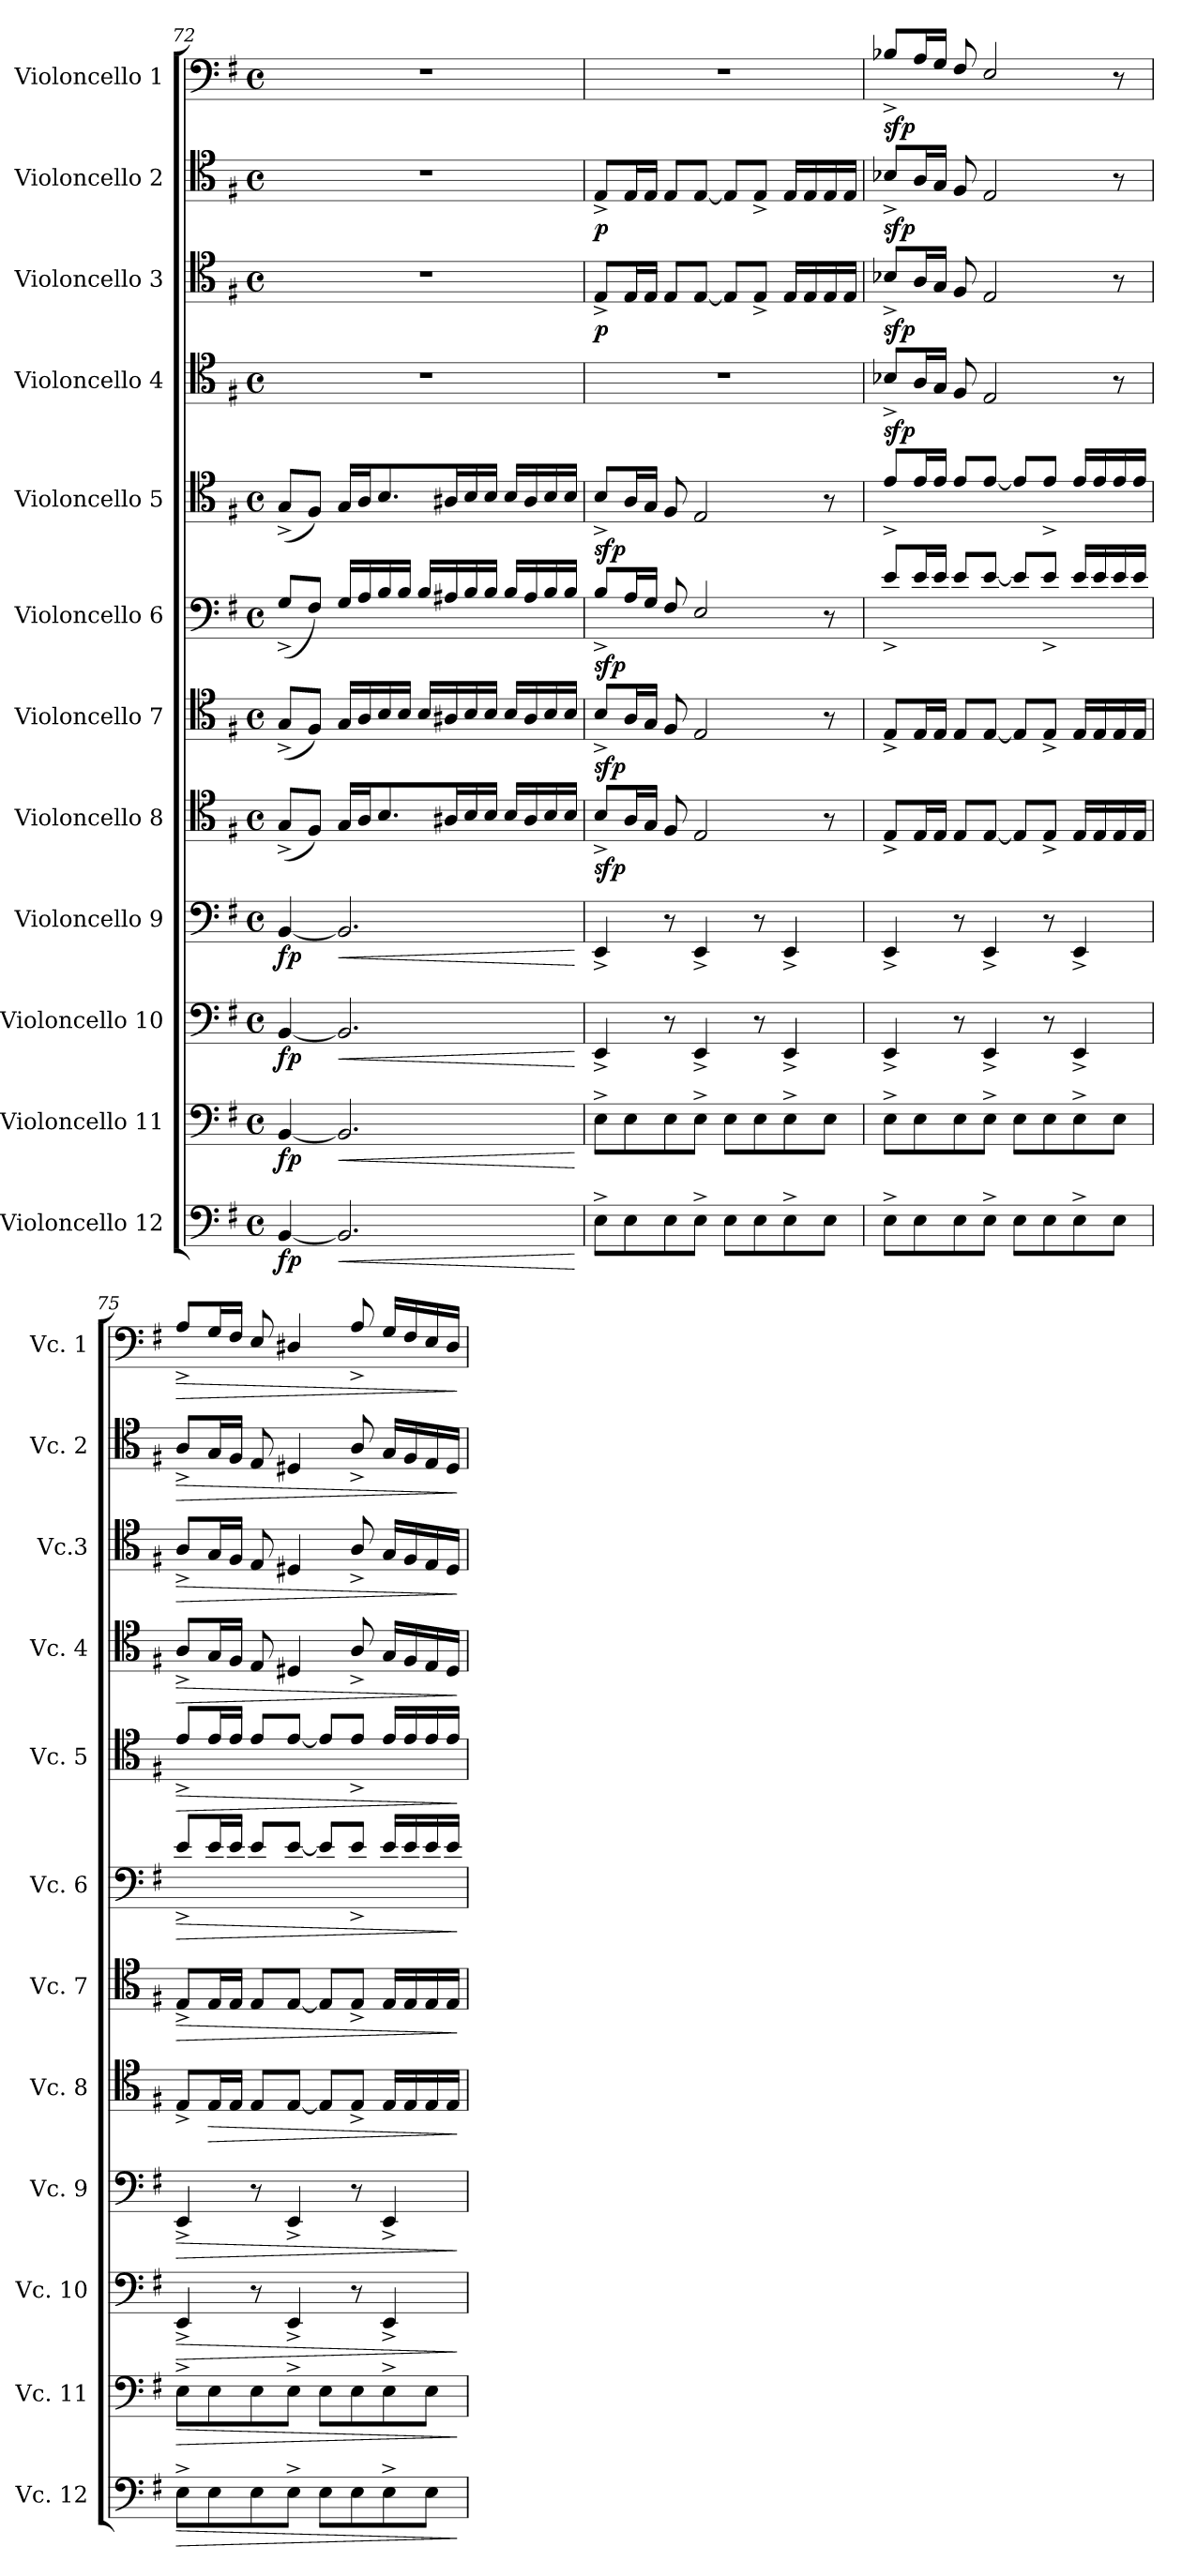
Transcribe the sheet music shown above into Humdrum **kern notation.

**kern	**dynam	**kern	**dynam	**kern	**dynam	**kern	**dynam	**kern	**dynam	**kern	**dynam	**kern	**dynam	**kern	**dynam	**kern	**dynam	**kern	**dynam	**kern	**dynam	**kern	**dynam
*part12	*part12	*part11	*part11	*part10	*part10	*part9	*part9	*part8	*part8	*part7	*part7	*part6	*part6	*part5	*part5	*part4	*part4	*part3	*part3	*part2	*part2	*part1	*part1
*staff12	*staff12	*staff11	*staff11	*staff10	*staff10	*staff9	*staff9	*staff8	*staff8	*staff7	*staff7	*staff6	*staff6	*staff5	*staff5	*staff4	*staff4	*staff3	*staff3	*staff2	*staff2	*staff1	*staff1
*I"Violoncello 12	*	*I"Violoncello 11	*	*I"Violoncello 10	*	*I"Violoncello 9	*	*I"Violoncello 8	*	*I"Violoncello 7	*	*I"Violoncello 6	*	*I"Violoncello 5	*	*I"Violoncello 4	*	*I"Violoncello 3	*	*I"Violoncello 2	*	*I"Violoncello 1	*
*I'Vc. 12	*	*I'Vc. 11	*	*I'Vc. 10	*	*I'Vc. 9	*	*I'Vc. 8	*	*I'Vc. 7	*	*I'Vc. 6	*	*I'Vc. 5	*	*I'Vc. 4	*	*I'Vc.3	*	*I'Vc. 2	*	*I'Vc. 1	*
*clefF4	*	*clefF4	*	*clefF4	*	*clefF4	*	*clefC4	*	*clefC4	*	*clefF4	*	*clefC4	*	*clefC4	*	*clefC4	*	*clefC4	*	*clefF4	*
*k[f#]	*	*k[f#]	*	*k[f#]	*	*k[f#]	*	*k[f#]	*	*k[f#]	*	*k[f#]	*	*k[f#]	*	*k[f#]	*	*k[f#]	*	*k[f#]	*	*k[f#]	*
*M4/4	*	*M4/4	*	*M4/4	*	*M4/4	*	*M4/4	*	*M4/4	*	*M4/4	*	*M4/4	*	*M4/4	*	*M4/4	*	*M4/4	*	*M4/4	*
*met(c)	*	*met(c)	*	*met(c)	*	*met(c)	*	*met(c)	*	*met(c)	*	*met(c)	*	*met(c)	*	*met(c)	*	*met(c)	*	*met(c)	*	*met(c)	*
=72	=72	=72	=72	=72	=72	=72	=72	=72	=72	=72	=72	=72	=72	=72	=72	=72	=72	=72	=72	=72	=72	=72	=72
!	!LO:DY:b	!	!LO:DY:b	!	!LO:DY:b	!	!LO:DY:b	!	!	!	!	!	!	!	!	!	!	!	!	!	!	!	!
[4BB/	fp	[4BB/	fp	[4BB/	fp	[4BB/	fp	(8G^/L	.	(8G^/L	.	(8G^/L	.	(8G^/L	.	1r	.	1r	.	1r	.	1r	.
.	.	.	.	.	.	.	.	8F#/J)	.	8F#/J)	.	8F#/J)	.	8F#/J)	.	.	.	.	.	.	.	.	.
!	!LO:HP:b	!	!LO:HP:b	!	!LO:HP:b	!	!LO:HP:b	!	!	!	!	!	!	!	!	!	!	!	!	!	!	!	!
2.BB/]	<	2.BB/]	<	2.BB/]	<	2.BB/]	<	16G/LL	.	16G/LL	.	16G/LL	.	16G/LL	.	.	.	.	.	.	.	.	.
.	.	.	.	.	.	.	.	16A/J	.	16A/	.	16A/	.	16A/J	.	.	.	.	.	.	.	.	.
.	.	.	.	.	.	.	.	8.B/	.	16B/	.	16B/	.	8.B/	.	.	.	.	.	.	.	.	.
.	.	.	.	.	.	.	.	.	.	16B/JJ	.	16B/JJ	.	.	.	.	.	.	.	.	.	.	.
.	.	.	.	.	.	.	.	.	.	16B/LL	.	16B/LL	.	.	.	.	.	.	.	.	.	.	.
.	.	.	.	.	.	.	.	16A#X/L	.	16A#X/	.	16A#X/	.	16A#X/L	.	.	.	.	.	.	.	.	.
.	.	.	.	.	.	.	.	16B/	.	16B/	.	16B/	.	16B/	.	.	.	.	.	.	.	.	.
.	.	.	.	.	.	.	.	16B/JJ	.	16B/JJ	.	16B/JJ	.	16B/JJ	.	.	.	.	.	.	.	.	.
.	.	.	.	.	.	.	.	16B/LL	.	16B/LL	.	16B/LL	.	16B/LL	.	.	.	.	.	.	.	.	.
.	.	.	.	.	.	.	.	16A#/	.	16A#/	.	16A#/	.	16A#/	.	.	.	.	.	.	.	.	.
.	.	.	.	.	.	.	.	16B/	.	16B/	.	16B/	.	16B/	.	.	.	.	.	.	.	.	.
.	.	.	.	.	.	.	.	16B/JJ	.	16B/JJ	.	16B/JJ	.	16B/JJ	.	.	.	.	.	.	.	.	.
.	[	.	[	.	[	.	[	.	.	.	.	.	.	.	.	.	.	.	.	.	.	.	.
=73	=73	=73	=73	=73	=73	=73	=73	=73	=73	=73	=73	=73	=73	=73	=73	=73	=73	=73	=73	=73	=73	=73	=73
!	!	!	!	!	!	!	!	!	!LO:DY:b	!	!LO:DY:b	!	!LO:DY:b	!	!LO:DY:b	!	!	!	!LO:DY:b	!	!LO:DY:b	!	!
8E^\L	.	8E^\L	.	4EE^/	.	4EE^/	.	8B^/L	sfp	8B^/L	sfp	8B^/L	sfp	8B^/L	sfp	1r	.	8E^/L	p	8E^/L	p	1r	.
8E\	.	8E\	.	.	.	.	.	16A/L	.	16A/L	.	16A/L	.	16A/L	.	.	.	16E/L	.	16E/L	.	.	.
.	.	.	.	.	.	.	.	16G/JJ	.	16G/JJ	.	16G/JJ	.	16G/JJ	.	.	.	16E/JJ	.	16E/JJ	.	.	.
8E\	.	8E\	.	8r	.	8r	.	8F#/	.	8F#/	.	8F#/	.	8F#/	.	.	.	8E/L	.	8E/L	.	.	.
8E^\J	.	8E^\J	.	4EE^/	.	4EE^/	.	2E/	.	2E/	.	2E/	.	2E/	.	.	.	[8E/J	.	[8E/J	.	.	.
8E\L	.	8E\L	.	.	.	.	.	.	.	.	.	.	.	.	.	.	.	8E/L]	.	8E/L]	.	.	.
8E\	.	8E\	.	8r	.	8r	.	.	.	.	.	.	.	.	.	.	.	8E^/J	.	8E^/J	.	.	.
8E^\	.	8E^\	.	4EE^/	.	4EE^/	.	.	.	.	.	.	.	.	.	.	.	16E/LL	.	16E/LL	.	.	.
.	.	.	.	.	.	.	.	.	.	.	.	.	.	.	.	.	.	16E/	.	16E/	.	.	.
8E\J	.	8E\J	.	.	.	.	.	8r	.	8r	.	8r	.	8r	.	.	.	16E/	.	16E/	.	.	.
.	.	.	.	.	.	.	.	.	.	.	.	.	.	.	.	.	.	16E/JJ	.	16E/JJ	.	.	.
!!LO:PB:g=z
=74	=74	=74	=74	=74	=74	=74	=74	=74	=74	=74	=74	=74	=74	=74	=74	=74	=74	=74	=74	=74	=74	=74	=74
!	!	!	!	!	!	!	!	!	!	!	!	!	!	!	!	!	!LO:DY:b	!	!LO:DY:b	!	!LO:DY:b	!	!LO:DY:b
8E^\L	.	8E^\L	.	4EE^/	.	4EE^/	.	8E^/L	.	8E^/L	.	8e^/L	.	8e^/L	.	8B-X^/L	sfp	8B-X^/L	sfp	8B-X^/L	sfp	8B-X^/L	sfp
8E\	.	8E\	.	.	.	.	.	16E/L	.	16E/L	.	16e/L	.	16e/L	.	16A/L	.	16A/L	.	16A/L	.	16A/L	.
.	.	.	.	.	.	.	.	16E/JJ	.	16E/JJ	.	16e/JJ	.	16e/JJ	.	16G/JJ	.	16G/JJ	.	16G/JJ	.	16G/JJ	.
8E\	.	8E\	.	8r	.	8r	.	8E/L	.	8E/L	.	8e/L	.	8e/L	.	8F#/	.	8F#/	.	8F#/	.	8F#/	.
8E^\J	.	8E^\J	.	4EE^/	.	4EE^/	.	[8E/J	.	[8E/J	.	[8e/J	.	[8e/J	.	2E/	.	2E/	.	2E/	.	2E/	.
8E\L	.	8E\L	.	.	.	.	.	8E/L]	.	8E/L]	.	8e/L]	.	8e/L]	.	.	.	.	.	.	.	.	.
8E\	.	8E\	.	8r	.	8r	.	8E^/J	.	8E^/J	.	8e^/J	.	8e^/J	.	.	.	.	.	.	.	.	.
8E^\	.	8E^\	.	4EE^/	.	4EE^/	.	16E/LL	.	16E/LL	.	16e/LL	.	16e/LL	.	.	.	.	.	.	.	.	.
.	.	.	.	.	.	.	.	16E/	.	16E/	.	16e/	.	16e/	.	.	.	.	.	.	.	.	.
8E\J	.	8E\J	.	.	.	.	.	16E/	.	16E/	.	16e/	.	16e/	.	8r	.	8r	.	8r	.	8r	.
.	.	.	.	.	.	.	.	16E/JJ	.	16E/JJ	.	16e/JJ	.	16e/JJ	.	.	.	.	.	.	.	.	.
=75	=75	=75	=75	=75	=75	=75	=75	=75	=75	=75	=75	=75	=75	=75	=75	=75	=75	=75	=75	=75	=75	=75	=75
!	!LO:HP:b	!	!LO:HP:b	!	!LO:HP:b	!	!LO:HP:b	!	!	!	!LO:HP:b	!	!LO:HP:b	!	!LO:HP:b	!	!LO:HP:b	!	!LO:HP:b	!	!LO:HP:b	!	!LO:HP:b
8E^\L	>	8E^\L	>	4EE^/	>	4EE^/	>	8E^/L	.	8E^/L	>	8e^/L	>	8e^/L	>	8A^/L	>	8A^/L	>	8A^/L	>	8A^/L	>
!	!	!	!	!	!	!	!	!	!LO:HP:b	!	!	!	!	!	!	!	!	!	!	!	!	!	!
8E\	.	8E\	.	.	.	.	.	16E/L	>	16E/L	.	16e/L	.	16e/L	.	16G/L	.	16G/L	.	16G/L	.	16G/L	.
.	.	.	.	.	.	.	.	16E/JJ	.	16E/JJ	.	16e/JJ	.	16e/JJ	.	16F#/JJ	.	16F#/JJ	.	16F#/JJ	.	16F#/JJ	.
8E\	.	8E\	.	8r	.	8r	.	8E/L	.	8E/L	.	8e/L	.	8e/L	.	8E/	.	8E/	.	8E/	.	8E/	.
8E^\J	.	8E^\J	.	4EE^/	.	4EE^/	.	[8E/J	.	[8E/J	.	[8e/J	.	[8e/J	.	4D#X/	.	4D#X/	.	4D#X/	.	4D#X/	.
8E\L	.	8E\L	.	.	.	.	.	8E/L]	.	8E/L]	.	8e/L]	.	8e/L]	.	.	.	.	.	.	.	.	.
8E\	.	8E\	.	8r	.	8r	.	8E^/J	.	8E^/J	.	8e^/J	.	8e^/J	.	8A^/	.	8A^/	.	8A^/	.	8A^/	.
8E^\	.	8E^\	.	4EE^/	.	4EE^/	.	16E/LL	.	16E/LL	.	16e/LL	.	16e/LL	.	16G/LL	.	16G/LL	.	16G/LL	.	16G/LL	.
.	.	.	.	.	.	.	.	16E/	.	16E/	.	16e/	.	16e/	.	16F#/	.	16F#/	.	16F#/	.	16F#/	.
8E\J	.	8E\J	.	.	.	.	.	16E/	.	16E/	.	16e/	.	16e/	.	16E/	.	16E/	.	16E/	.	16E/	.
.	.	.	.	.	.	.	.	16E/JJ	.	16E/JJ	.	16e/JJ	.	16e/JJ	.	16D#/JJ	.	16D#/JJ	.	16D#/JJ	.	16D#/JJ	.
.	]	.	]	.	]	.	]	.	]	.	]	.	]	.	]	.	]	.	]	.	]	.	]
=	=	=	=	=	=	=	=	=	=	=	=	=	=	=	=	=	=	=	=	=	=	=	=
*-	*-	*-	*-	*-	*-	*-	*-	*-	*-	*-	*-	*-	*-	*-	*-	*-	*-	*-	*-	*-	*-	*-	*-
